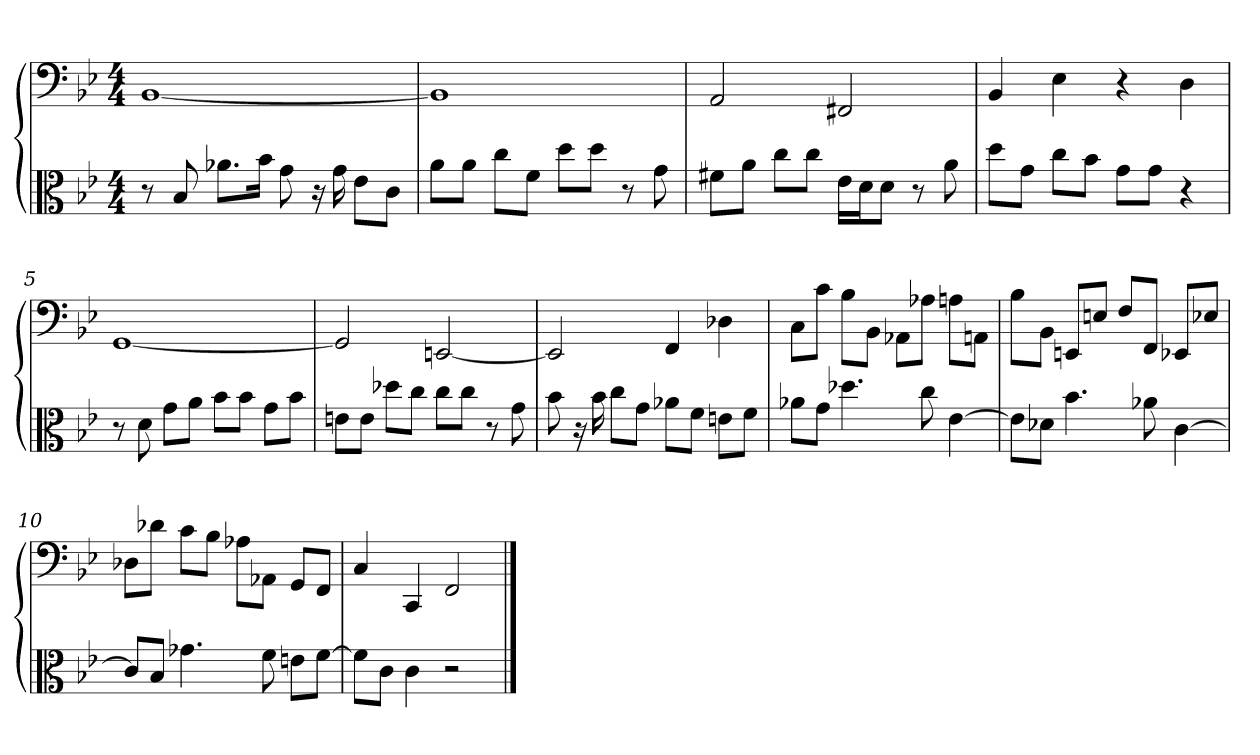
**kern	**kern
*part1	*part1
*staff2	*staff1
*clefC3	*clefF4
*k[b-e-]	*k[b-e-]
*B-:	*B-:
*M4/4	*M4/4
=1	=1
8r	[1BB-
8B-	.
8.a-X\L	.
16b-\Jk	.
8g	.
16r	.
16g	.
8e-\L	.
8c\J	.
=2	=2
8a\L	1BB-]
8a\J	.
8cc\L	.
8f\J	.
8dd\L	.
8dd\J	.
8r	.
8g	.
=3	=3
8f#X\L	2AA
8a\J	.
8cc\L	.
8cc\J	.
16e-\LL	2FF#X
16d\J	.
8d\J	.
8r	.
8a	.
=4	=4
8dd\L	4BB-
8g\J	.
8cc\L	4E-
8b-\J	.
8g\L	4r
8g\J	.
4r	4D
=5	=5
8r	[1GG
8d	.
8g\L	.
8a\J	.
8b-\L	.
8b-\J	.
8g\L	.
8b-\J	.
=6	=6
8en\L	2GG]
8e\J	.
8dd-X\L	.
8cc\J	.
8cc\L	[2EEn
8cc\J	.
8r	.
8g	.
=7	=7
8b-	2EE]
16r	.
16b-	.
8cc\L	.
8g\J	.
8a-X\L	4FF
8f\J	.
8en\L	4D-X
8f\J	.
=8	=8
8a-X\L	8C\L
8g\J	8c\J
4.dd-X	8B-\L
.	8BB-\J
.	8AA-X\L
8cc	8A-X\J
[4e-	8An\L
.	8AAn\J
=9	=9
8e-\L]	8B-\L
8d-X\J	8BB-\J
4.b-	8EEn/L
.	8En/J
.	8F/L
8a-X	8FF/J
[4c	8EE-X/L
.	8E-X/J
=10	=10
8c/L]	8D-X\L
8B-/J	8d-X\J
4.g-X	8c\L
.	8B-\J
.	8A-X\L
8f	8AA-X\J
8en\L	8GG/L
[8f\J	8FF/J
=11	=11
8f\L]	4C
8c\J	.
4c	4CC
2r	2FF
==	==
*-	*-
